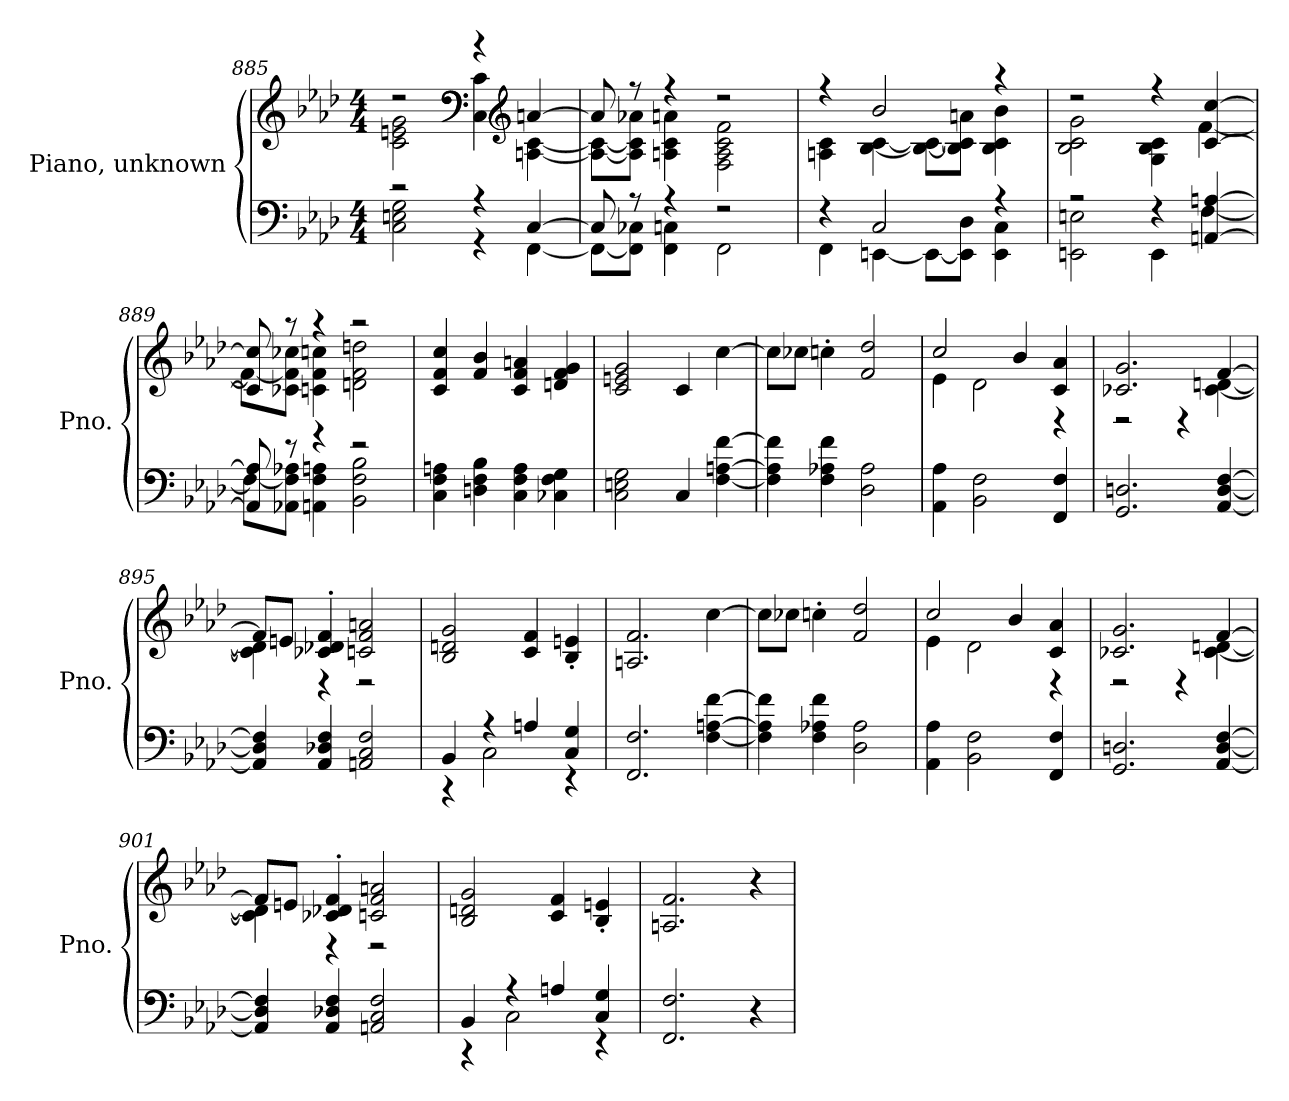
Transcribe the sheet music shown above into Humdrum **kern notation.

**kern	**kern
*part1	*part1
*staff2	*staff1
*I"Piano, unknown	*
*I'Pno.	*
*clefF4	*clefG2
*k[b-e-a-d-]	*k[b-e-a-d-]
*M4/4	*M4/4
=885	=885
*^	*^
2r	2C\ 2En\ 2G\	2r	2c\ 2en\ 2g\
*	*	*clefF4	*
4r	4r	4r	4C\ 4c\
*	*	*clefG2	*
[4C/	[4FF\	[4an/	[4An\ [4c\
!!LO:LB:g=z	!!
=886	=886	=886	=886
8C/]	8FF\L_	8a/]	8A\_ 8c\_L
8r	8FF\] 8C-X\J	8r	8A\] 8c\] 8a-X\J
4r	4FF\ 4Cn\	4r	4An\ 4c\ 4an\
2r	2FF\	2r	2F\ 2A\ 2c\ 2f\
=887	=887	=887	=887
4r	4FF\	4r	4An\ 4c\
2C/	[4EEn\	2b-/	[4B-\ [4c\
.	8EE\L_	.	8B-\_ 8c\_L
.	8EE\] 8D-\J	.	8B-\] 8c\] 8an\J
4r	4EE\ 4C\	4r	4B-\ 4c\ 4b-\
=888	=888	=888	=888
2r	2EEn\ 2En\	2r	2B-\ 2c\ 2g\
4r	4EE\	4r	4G\ 4B-\ 4c\
[4AAn/ [4An/	[4F\	[4c/ [4cc/	[4f\
=889	=889	=889	=889
8AA/] 8A/]	8F\L_	8c/] 8cc/]	8f\L_
8r	8AA-X\ 8F\] 8A-X\J	8r	8c-X\ 8f\] 8cc-X\J
4r	4AAn\ 4F\ 4An\	4r	4cn\ 4f\ 4ccn\
2r	2BB-\ 2F\ 2B-\	2r	2dn\ 2f\ 2ddn\
*v	*v	*	*
*	*v	*v
=890	=890
4C\ 4F\ 4An\	4c/ 4f/ 4cc/
4Dn\ 4F\ 4B-\	4f/ 4b-/
4C\ 4F\ 4A\	4c/ 4f/ 4an/
4C-X\ 4F\ 4G\	4dn/ 4f/ 4g/
!!LO:LB:g=z
=891	=891
2C\ 2En\ 2G\	2c/ 2en/ 2g/
4C/	4c/
[4F\ [4An\ [4f\	[4cc\
=892	=892
4F\] 4A\] 4f\]	8cc\L]
.	8cc-X\J
4F\ 4A-X\ 4f\	4ccn'\
2D-\ 2A-\	2f/ 2dd-/
=893	=893
*	*^
4AA-\ 4A-\	2cc/	4e-\
2BB-\ 2F\	.	2d-\
.	4b-/	.
4FF/ 4F/	4c/ 4a-/	4r
=894	=894	=894
2.GG/ 2.Dn/	2.c-X/ 2.g/	2r
.	.	4r
[4AA-/ [4D/ [4F/	[4f/	[4c-\ [4dn\
=895	=895	=895
4AA-/] 4D/] 4F/]	8f/L]	4c-\] 4d\]
.	8en/J	.
4AA-/ 4D-X/ 4F/	4c-X/' 4d-X/' 4f/'	4r
2AAn/ 2C/ 2F/	2cn/ 2f/ 2an/	2r
*	*v	*v
=896	=896
*^	*
4BB-/	4r	2B-/ 2dn/ 2g/
4r	2C\	.
4An/	.	4c/ 4f/
4C/ 4G/	4r	4B-/' 4en/'
*v	*v	*
=897	=897
2.FF/ 2.F/	2.An/ 2.f/
[4F\ [4An\ [4f\	[4cc\
!!LO:LB:g=z
=898	=898
4F\] 4A\] 4f\]	8cc\L]
.	8cc-X\J
4F\ 4A-X\ 4f\	4ccn'\
2D-\ 2A-\	2f/ 2dd-/
=899	=899
*	*^
4AA-\ 4A-\	2cc/	4e-\
2BB-\ 2F\	.	2d-\
.	4b-/	.
4FF/ 4F/	4c/ 4a-/	4r
=900	=900	=900
2.GG/ 2.Dn/	2.c-X/ 2.g/	2r
.	.	4r
[4AA-/ [4D/ [4F/	[4f/	[4c-\ [4dn\
=901	=901	=901
4AA-/] 4D/] 4F/]	8f/L]	4c-\] 4d\]
.	8en/J	.
4AA-/ 4D-X/ 4F/	4c-X/' 4d-X/' 4f/'	4r
2AAn/ 2C/ 2F/	2cn/ 2f/ 2an/	2r
*	*v	*v
=902	=902
*^	*
4BB-/	4r	2B-/ 2dn/ 2g/
4r	2C\	.
4An/	.	4c/ 4f/
4C/ 4G/	4r	4B-/' 4en/'
*v	*v	*
=903	=903
2.FF/ 2.F/	2.An/ 2.f/
4r	4r
=	=
*-	*-
